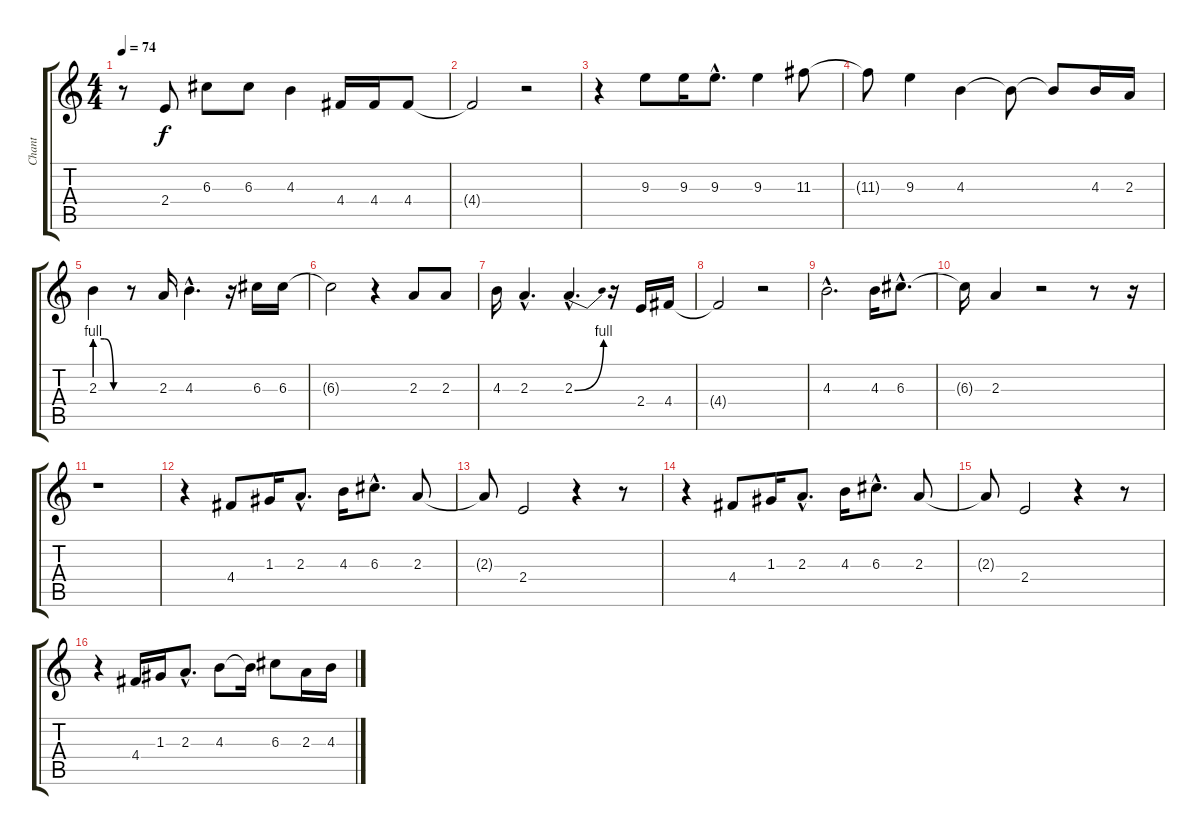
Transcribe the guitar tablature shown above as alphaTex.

\track ("Chant" "Chant") {instrument electricguitarjazz}
\staff {score tabs}
\tuning (E4 B3 G3 D3 A2 E2) {hide}
\ts (4 4)
\tempo 74
\clef g2
\ks c
r.8{dy f} 2.4.8 6.3.8 6.3.8 4.3.4 4.4.16 4.4.16 4.4.8 |
4.4{t}.2 r.2 |
r.4 9.3.8 9.3.16 9.3{hac}.8{d} 9.3.4 11.3.8 |
11.3{t}.8 9.3.4 4.3.4 4.3{t}.8 4.3{t}.8 4.3.16 2.3.16 |
2.3{be (custom 0 4 20 4 40 0 60 0)}.4 r.8 2.3.16 4.3{hac}.4{d} r.16 6.3.16 6.3.16 |
6.3{t}.2 r.4 2.3.8 2.3.8 |
4.3.16 2.3{hac}.4{d} 2.3{be (bend 0 0 60 4) hac}.4{d} r.16 2.4.16 4.4.16 |
4.4{t}.2 r.2 |
4.3{hac}.2{d} 4.3.16 6.3{hac}.8{d} |
6.3{t}.16 2.3.4 r.2 r.8 r.16 |
r.1 |
r.4 4.4.8 1.3.16 2.3{hac}.8{d} 4.3.16 6.3{hac}.8{d} 2.3.8 |
2.3{t}.8 2.4.2 r.4 r.8 |
r.4 4.4.8 1.3.16 2.3{hac}.8{d} 4.3.16 6.3{hac}.8{d} 2.3.8 |
2.3{t}.8 2.4.2 r.4 r.8 |
r.4 4.4.16 1.3.16 2.3{hac}.8{d} 4.3.8 4.3{t}.16 6.3.8 2.3.16 4.3.16
